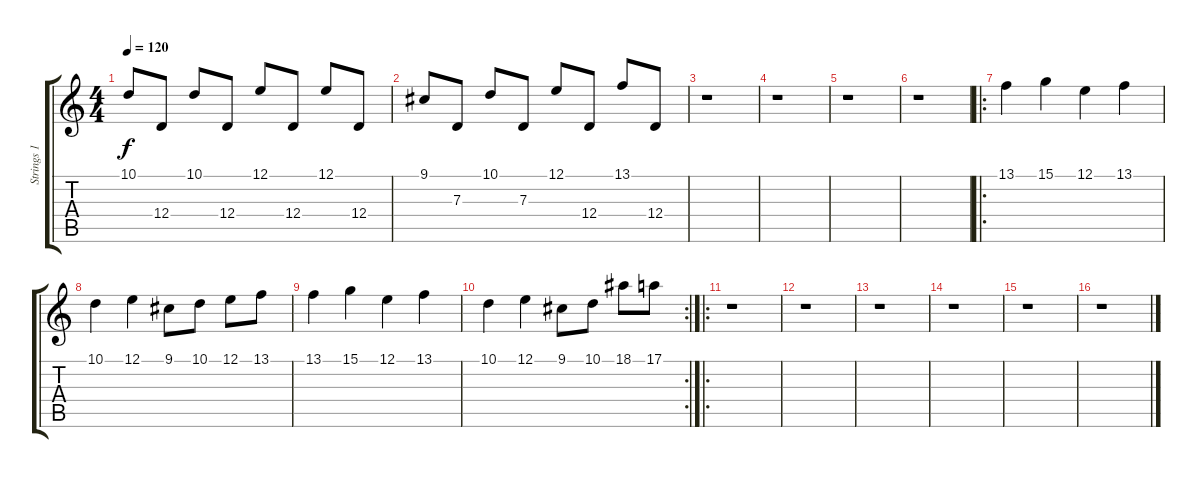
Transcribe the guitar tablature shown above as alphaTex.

\track ("Strings 1" "Strings 1") {instrument synthstrings2}
\staff {score tabs}
\tuning (E4 B3 G3 D3 A2 E2) {hide}
\ts (4 4)
\tempo 120
\clef g2
\ks c
10.1.8{dy f} 12.4.8 10.1.8 12.4.8 12.1.8 12.4.8 12.1.8 12.4.8 |
9.1.8 7.3.8 10.1.8 7.3.8 12.1.8 12.4.8 13.1.8 12.4.8 |
r.1 |
r.1 |
r.1 |
r.1 |
\ro
13.1.4{instrument stringensemble1} 15.1.4 12.1.4 13.1.4 |
10.1.4 12.1.4 9.1.8 10.1.8 12.1.8 13.1.8 |
13.1.4 15.1.4 12.1.4 13.1.4 |
\rc 2
10.1.4 12.1.4 9.1.8 10.1.8 18.1.8 17.1.8 |
\ro
r.1 |
r.1 |
r.1 |
r.1 |
r.1 |
r.1
